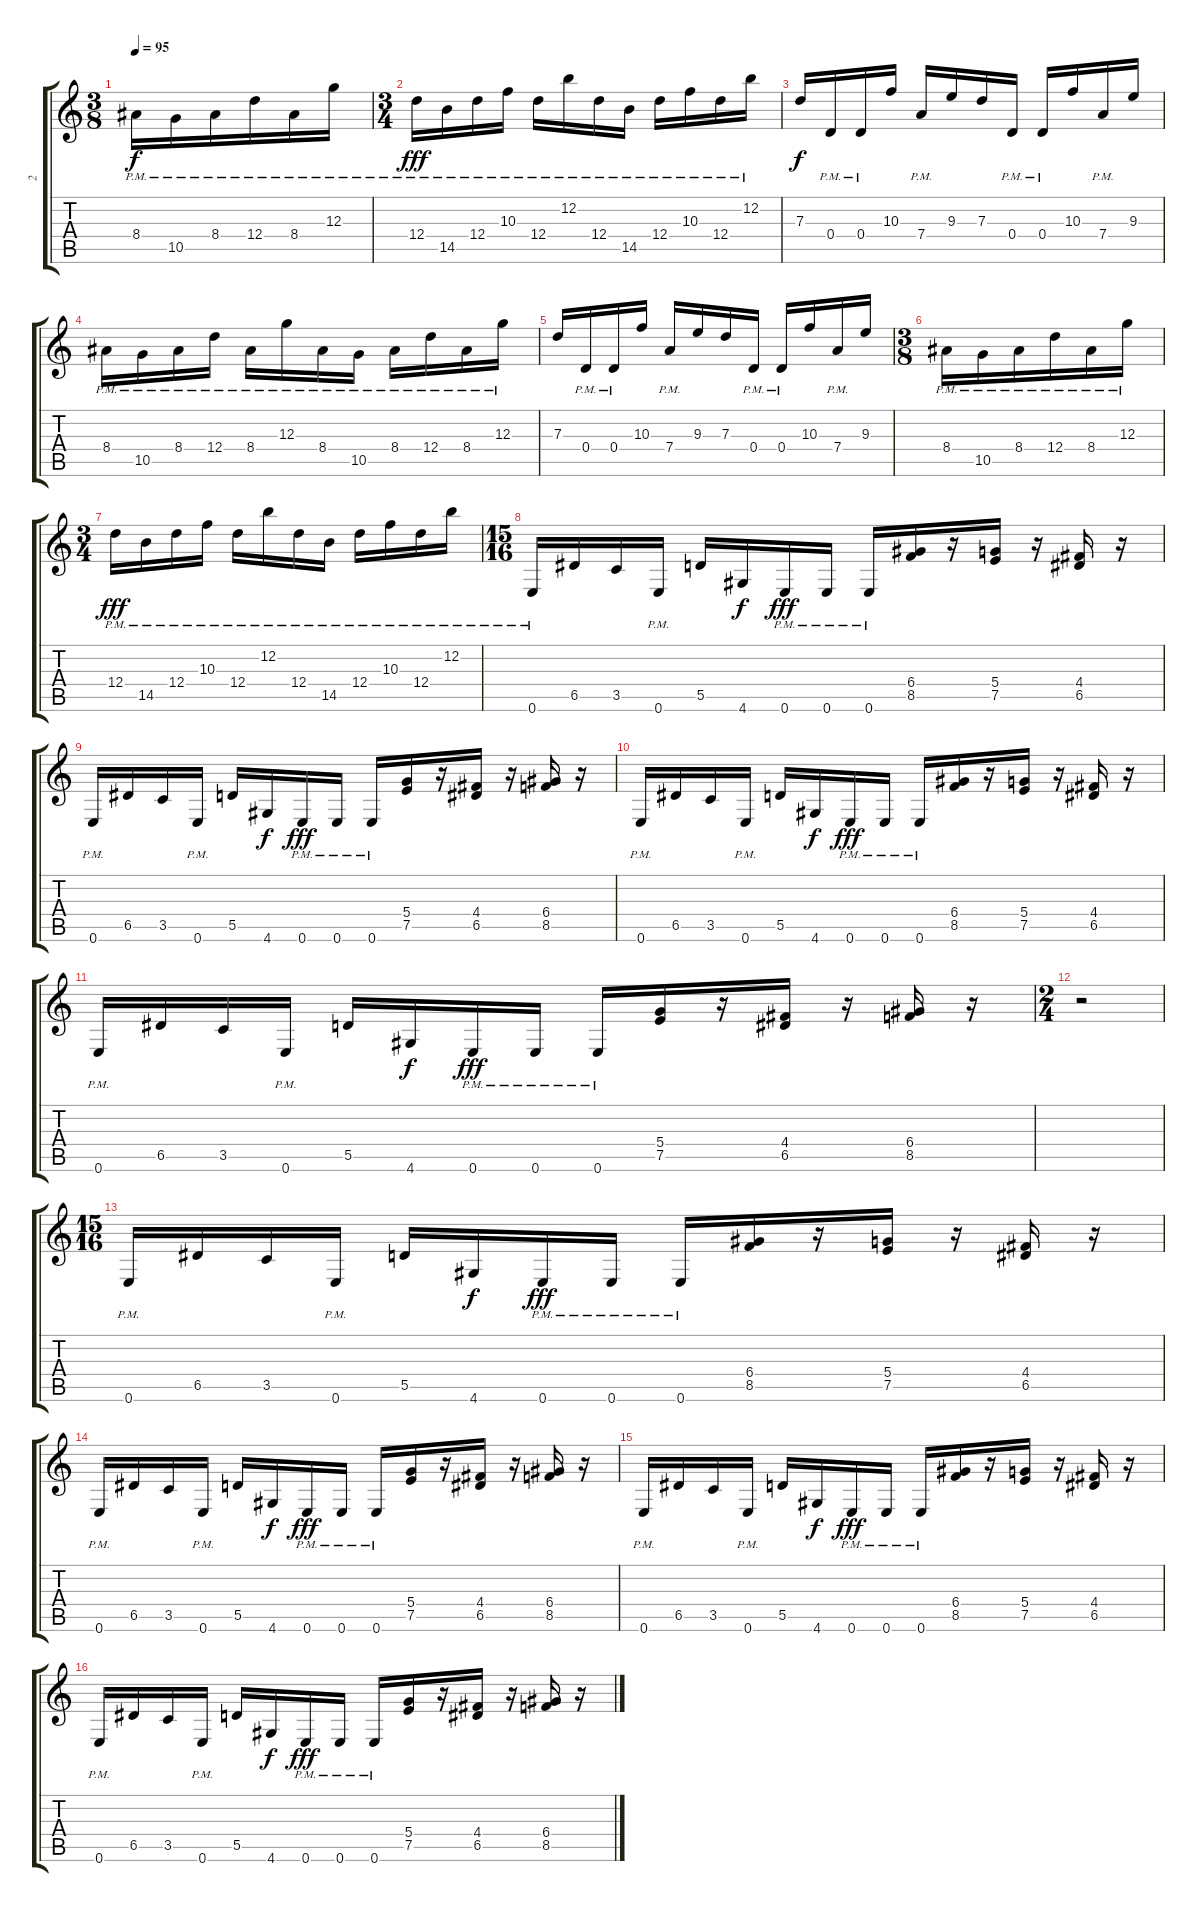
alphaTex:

\track ("2" "2") {instrument distortionguitar}
\staff {score tabs}
\tuning (E4 B3 G3 D3 A2 E2) {hide}
\ts (3 8)
\tempo 95
\clef g2
\ks c
8.4{pm}.16{dy f} 10.5{pm}.16 8.4{pm}.16 12.4{pm}.16 8.4{pm}.16 12.3{pm}.16 |
\ts (3 4)
12.4{pm}.16{dy fff} 14.5{pm}.16 12.4{pm}.16 10.3{pm}.16 12.4{pm}.16 12.2{pm}.16 12.4{pm}.16 14.5{pm}.16 12.4{pm}.16 10.3{pm}.16 12.4{pm}.16 12.2{pm}.16 |
7.3.16{dy f} 0.4{pm}.16 0.4{pm}.16 10.3.16 7.4{pm}.16 9.3.16 7.3.16 0.4{pm}.16 0.4{pm}.16 10.3.16 7.4{pm}.16 9.3.16 |
8.4{pm}.16 10.5{pm}.16 8.4{pm}.16 12.4{pm}.16 8.4{pm}.16 12.3{pm}.16 8.4{pm}.16 10.5{pm}.16 8.4{pm}.16 12.4{pm}.16 8.4{pm}.16 12.3{pm}.16 |
7.3.16 0.4{pm}.16 0.4{pm}.16 10.3.16 7.4{pm}.16 9.3.16 7.3.16 0.4{pm}.16 0.4{pm}.16 10.3.16 7.4{pm}.16 9.3.16 |
\ts (3 8)
8.4{pm}.16 10.5{pm}.16 8.4{pm}.16 12.4{pm}.16 8.4{pm}.16 12.3{pm}.16 |
\ts (3 4)
12.4{pm}.16{dy fff} 14.5{pm}.16 12.4{pm}.16 10.3{pm}.16 12.4{pm}.16 12.2{pm}.16 12.4{pm}.16 14.5{pm}.16 12.4{pm}.16 10.3{pm}.16 12.4{pm}.16 12.2{pm}.16 |
\ts (15 16)
0.6{pm}.16 6.5.16 3.5.16 0.6{pm}.16 5.5.16 4.6.16{dy f} 0.6{pm}.16{dy fff} 0.6{pm}.16 0.6{pm}.16 (6.4 8.5).16 r.16 (5.4 7.5).16 r.16 (4.4 6.5).16 r.16 |
0.6{pm}.16 6.5.16 3.5.16 0.6{pm}.16 5.5.16 4.6.16{dy f} 0.6{pm}.16{dy fff} 0.6{pm}.16 0.6{pm}.16 (5.4 7.5).16 r.16 (4.4 6.5).16 r.16 (6.4 8.5).16 r.16 |
0.6{pm}.16 6.5.16 3.5.16 0.6{pm}.16 5.5.16 4.6.16{dy f} 0.6{pm}.16{dy fff} 0.6{pm}.16 0.6{pm}.16 (6.4 8.5).16 r.16 (5.4 7.5).16 r.16 (4.4 6.5).16 r.16 |
0.6{pm}.16 6.5.16 3.5.16 0.6{pm}.16 5.5.16 4.6.16{dy f} 0.6{pm}.16{dy fff} 0.6{pm}.16 0.6{pm}.16 (5.4 7.5).16 r.16 (4.4 6.5).16 r.16 (6.4 8.5).16 r.16 |
\ts (2 4)
r.2 |
\ts (15 16)
0.6{pm}.16 6.5.16 3.5.16 0.6{pm}.16 5.5.16 4.6.16{dy f} 0.6{pm}.16{dy fff} 0.6{pm}.16 0.6{pm}.16 (6.4 8.5).16 r.16 (5.4 7.5).16 r.16 (4.4 6.5).16 r.16 |
0.6{pm}.16 6.5.16 3.5.16 0.6{pm}.16 5.5.16 4.6.16{dy f} 0.6{pm}.16{dy fff} 0.6{pm}.16 0.6{pm}.16 (5.4 7.5).16 r.16 (4.4 6.5).16 r.16 (6.4 8.5).16 r.16 |
0.6{pm}.16 6.5.16 3.5.16 0.6{pm}.16 5.5.16 4.6.16{dy f} 0.6{pm}.16{dy fff} 0.6{pm}.16 0.6{pm}.16 (6.4 8.5).16 r.16 (5.4 7.5).16 r.16 (4.4 6.5).16 r.16 |
0.6{pm}.16 6.5.16 3.5.16 0.6{pm}.16 5.5.16 4.6.16{dy f} 0.6{pm}.16{dy fff} 0.6{pm}.16 0.6{pm}.16 (5.4 7.5).16 r.16 (4.4 6.5).16 r.16 (6.4 8.5).16 r.16
